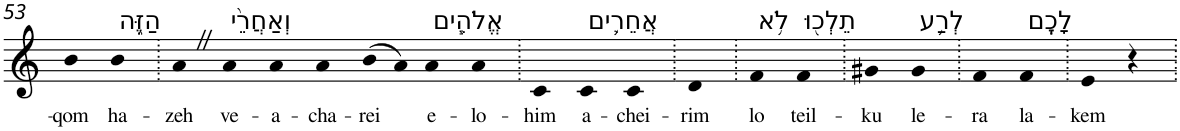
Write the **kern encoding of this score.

**kern	**text
*part1	*part1
*staff1	*staff1
*I"Piano	*
*I'Pno	*
!!LO:PB:g=z
*clefG2	*
*k[]	*
=53	=53
!	!LO:LY:b
4b	-qom
!LO:TX:a:t=הַזֶּ֑ה	!
!	!LO:LY:b
4b	ha-
=54.	=54.
!	!LO:LY:b
4aZ	-zeh
!LO:TX:a:t=וְאַחֲרֵ֨י	!
!	!LO:LY:b
4a	ve-
!	!LO:LY:b
4a	-a-
!	!LO:LY:b
4a	-cha-
!	!LO:LY:b
(>8b	-rei
8a)	.
!LO:TX:a:t=אֱלֹהִ֧ים	!
!	!LO:LY:b
4a	e-
!	!LO:LY:b
4a	-lo-
=55.	=55.
!	!LO:LY:b
4c	-him
!LO:TX:a:t=אֲחֵרִ֛ים	!
!	!LO:LY:b
4c	a-
!	!LO:LY:b
4c	-chei-
=56.	=56.
!	!LO:LY:b
4d	-rim
=57.	=57.
!LO:TX:a:t=לֹ֥א	!
!	!LO:LY:b
4f	lo
!LO:TX:a:t=תֵלְכ֖וּ	!
!	!LO:LY:b
4f	teil-
=58.	=58.
!	!LO:LY:b
4g#X	-ku
!LO:TX:a:t=לְרַ֥ע	!
!	!LO:LY:b
4g#	le-
=59.	=59.
!	!LO:LY:b
4f	-ra
!LO:TX:a:t=לָכֶֽם	!
!	!LO:LY:b
4f	la-
=60.	=60.
!	!LO:LY:b
4e	-kem
4r	.
=.	=.
*-	*-
